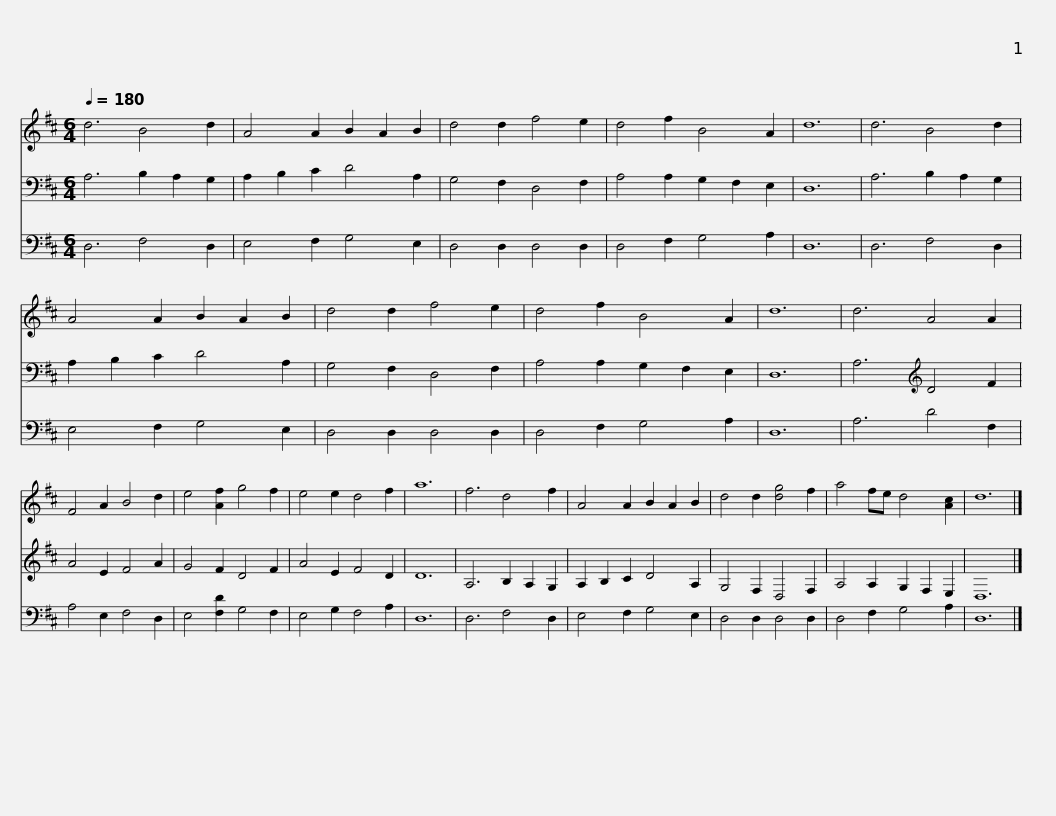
X:1
%%score 1 2 3
L:1/8
Q:1/4=180
M:6/4
I:linebreak $
K:D
V:1 treble
V:2 bass
V:3 bass
V:1
 d6 B4 d2 | A4 A2 B2 A2 B2 | d4 d2 f4 e2 | d4 f2 B4 A2 | d12 | %5
 d6 B4 d2 |$ A4 A2 B2 A2 B2 | d4 d2 f4 e2 | d4 f2 B4 A2 | d12 | %10
 d6 A4 A2 | F4 A2 B4 d2 | e4 [Af]2 g4 f2 | e4 e2 d4 f2 | a12 |$ %15
 f6 d4 f2 | A4 A2 B2 A2 B2 | d4 d2 [dg]4 f2 | a4 fe d4 [Ac]2 | d12 |] %20
V:2
 A,6 B,2 A,2 G,2 | A,2 B,2 C2 D4 A,2 | G,4 F,2 D,4 F,2 | A,4 A,2 G,2 F,2 E,2 | D,12 | %5
 A,6 B,2 A,2 G,2 |$ A,2 B,2 C2 D4 A,2 | G,4 F,2 D,4 F,2 | A,4 A,2 G,2 F,2 E,2 | D,12 | %10
 A,6[K:treble] D4 F2 | A4 E2 F4 A2 | G4 F2 D4 F2 | A4 E2 F4 D2 | D12 |$ %15
 A,6 B,2 A,2 G,2 | A,2 B,2 C2 D4 A,2 | G,4 F,2 D,4 F,2 | A,4 A,2 G,2 F,2 E,2 | D,12 |] %20
V:3
 D,6 F,4 D,2 | E,4 F,2 G,4 E,2 | D,4 D,2 D,4 D,2 | D,4 F,2 G,4 A,2 | D,12 | %5
 D,6 F,4 D,2 |$ E,4 F,2 G,4 E,2 | D,4 D,2 D,4 D,2 | D,4 F,2 G,4 A,2 | D,12 | %10
 A,6 D4 F,2 | A,4 E,2 F,4 D,2 | E,4 [F,D]2 G,4 F,2 | E,4 G,2 F,4 A,2 | D,12 |$ %15
 D,6 F,4 D,2 | E,4 F,2 G,4 E,2 | D,4 D,2 D,4 D,2 | D,4 F,2 G,4 A,2 | D,12 |] %20
